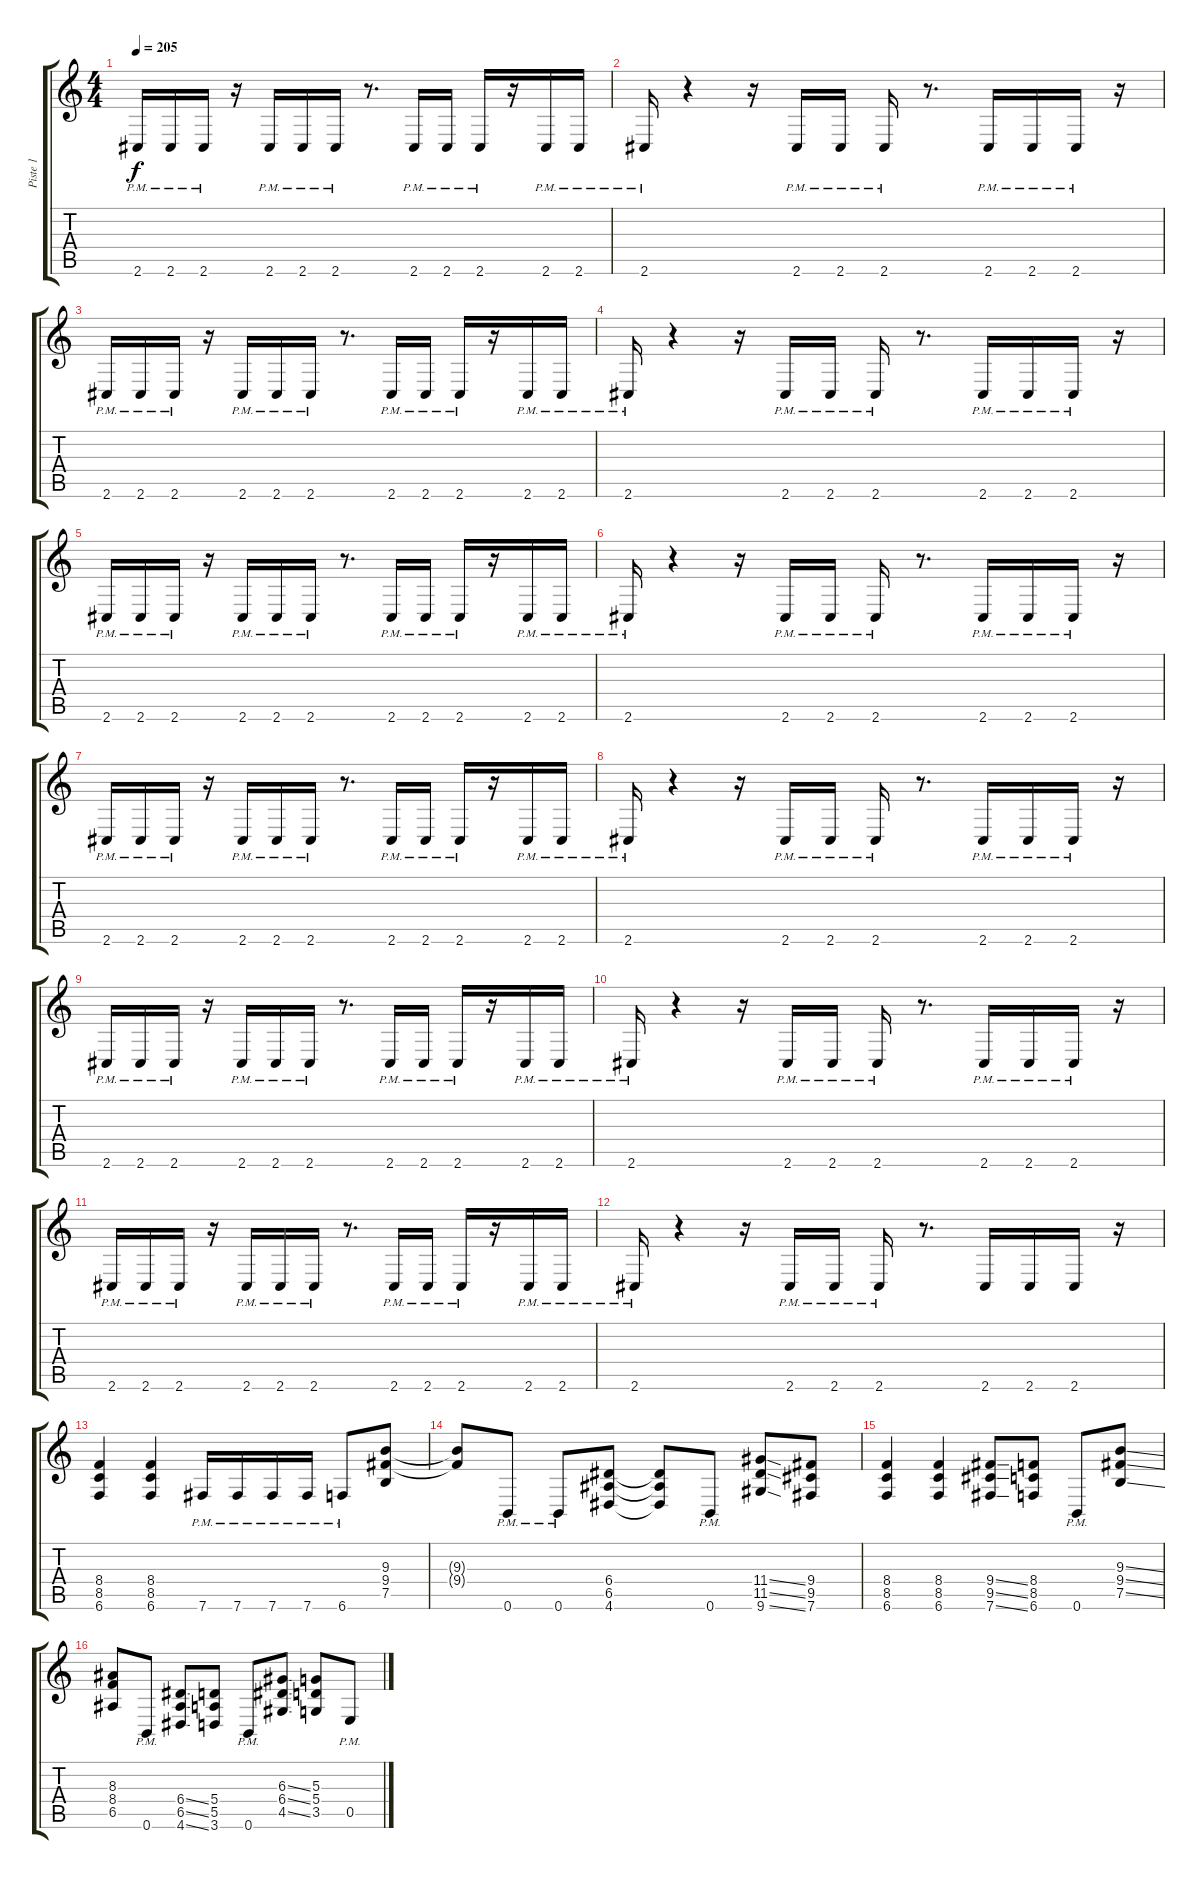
\track ("Piste 1" "Piste 1") {instrument distortionguitar}
\staff {score tabs}
\tuning (B3 Gb3 D3 A2 E2 B1) {hide}
\ts (4 4)
\tempo 205
\clef g2
\ks c
2.6{pm}.16{dy f} 2.6{pm}.16 2.6{pm}.16 r.16 2.6{pm}.16 2.6{pm}.16 2.6{pm}.16 r.8{d} 2.6{pm}.16 2.6{pm}.16 2.6{pm}.16 r.16 2.6{pm}.16 2.6{pm}.16 |
2.6{pm}.16 r.4 r.16 2.6{pm}.16 2.6{pm}.16 2.6{pm}.16 r.8{d} 2.6{pm}.16 2.6{pm}.16 2.6{pm}.16 r.16 |
2.6{pm}.16 2.6{pm}.16 2.6{pm}.16 r.16 2.6{pm}.16 2.6{pm}.16 2.6{pm}.16 r.8{d} 2.6{pm}.16 2.6{pm}.16 2.6{pm}.16 r.16 2.6{pm}.16 2.6{pm}.16 |
2.6{pm}.16 r.4 r.16 2.6{pm}.16 2.6{pm}.16 2.6{pm}.16 r.8{d} 2.6{pm}.16 2.6{pm}.16 2.6{pm}.16 r.16 |
2.6{pm}.16 2.6{pm}.16 2.6{pm}.16 r.16 2.6{pm}.16 2.6{pm}.16 2.6{pm}.16 r.8{d} 2.6{pm}.16 2.6{pm}.16 2.6{pm}.16 r.16 2.6{pm}.16 2.6{pm}.16 |
2.6{pm}.16 r.4 r.16 2.6{pm}.16 2.6{pm}.16 2.6{pm}.16 r.8{d} 2.6{pm}.16 2.6{pm}.16 2.6{pm}.16 r.16 |
2.6{pm}.16 2.6{pm}.16 2.6{pm}.16 r.16 2.6{pm}.16 2.6{pm}.16 2.6{pm}.16 r.8{d} 2.6{pm}.16 2.6{pm}.16 2.6{pm}.16 r.16 2.6{pm}.16 2.6{pm}.16 |
2.6{pm}.16 r.4 r.16 2.6{pm}.16 2.6{pm}.16 2.6{pm}.16 r.8{d} 2.6{pm}.16 2.6{pm}.16 2.6{pm}.16 r.16 |
2.6{pm}.16 2.6{pm}.16 2.6{pm}.16 r.16 2.6{pm}.16 2.6{pm}.16 2.6{pm}.16 r.8{d} 2.6{pm}.16 2.6{pm}.16 2.6{pm}.16 r.16 2.6{pm}.16 2.6{pm}.16 |
2.6{pm}.16 r.4 r.16 2.6{pm}.16 2.6{pm}.16 2.6{pm}.16 r.8{d} 2.6{pm}.16 2.6{pm}.16 2.6{pm}.16 r.16 |
2.6{pm}.16 2.6{pm}.16 2.6{pm}.16 r.16 2.6{pm}.16 2.6{pm}.16 2.6{pm}.16 r.8{d} 2.6{pm}.16 2.6{pm}.16 2.6{pm}.16 r.16 2.6{pm}.16 2.6{pm}.16 |
2.6{pm}.16 r.4 r.16 2.6{pm}.16 2.6{pm}.16 2.6{pm}.16 r.8{d} 2.6.16 2.6.16 2.6.16 r.16 |
(8.4 8.5 6.6).4 (8.4 8.5 6.6).4 7.6{pm}.16 7.6{pm}.16 7.6{pm}.16 7.6{pm}.16 6.6{pm}.8 (9.3 9.4 7.5).8 |
(9.3{t} 9.4{t}).8 0.6{pm}.8 0.6{pm}.8 (6.4 6.5 4.6).8 (6.4{t} 6.5{t} 4.6{t}).8 0.6{pm}.8 (11.4{ss} 11.5{ss} 9.6{ss}).8 (9.4 9.5 7.6).8 |
(8.4 8.5 6.6).4 (8.4 8.5 6.6).4 (9.4{ss} 9.5{ss} 7.6{ss}).8 (8.4 8.5 6.6).8 0.6{pm}.8 (9.3{ss} 9.4{ss} 7.5{ss}).8 |
(8.3 8.4 6.5).8 0.6{pm}.8 (6.4{ss} 6.5{ss} 4.6{ss}).8 (5.4 5.5 3.6).8 0.6{pm}.8 (6.3{ss} 6.4{ss} 4.5{ss}).8 (5.3 5.4 3.5).8 0.5{pm}.8
